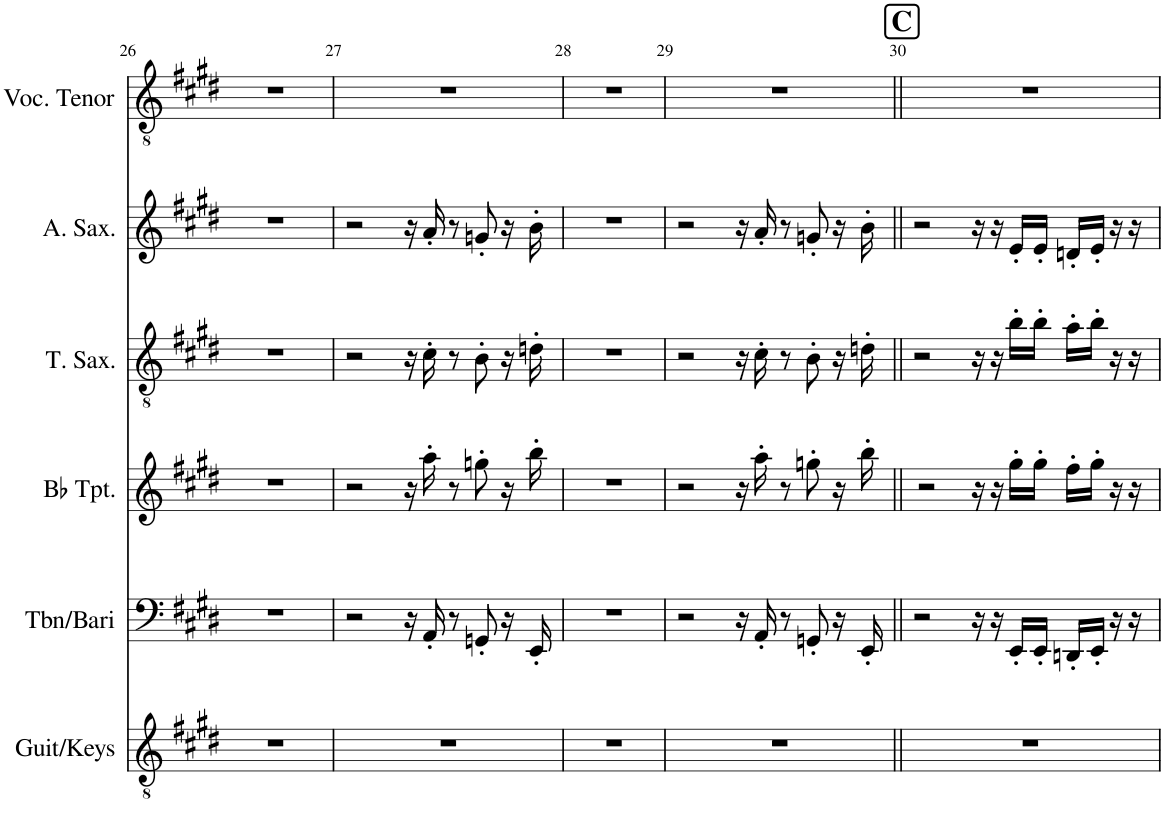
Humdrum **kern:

**kern	**kern	**kern	**kern	**kern	**kern
*part6	*part5	*part4	*part3	*part2	*part1
*staff6	*staff5	*staff4	*staff3	*staff2	*staff1
*I"Guit/Keys	*I"Tbn/Bari	*I"Bb Trumpet	*I"T. Sax.	*I"Alto Sax	*I"Voc. Tenor
*I'Guit/Keys	*I'Tbn/Bari	*I'Bb Tpt.	*I'T. Sax.	*I'A. Sax.	*I'Voc. Tenor
!!LO:PB:g=z
*clefGv2	*clefF4	*clefG2	*clefGv2	*clefG2	*clefGv2
*	*	*ITrd1c2	*ITrd8c14	*ITrd5c9	*
*k[f#c#g#d#]	*k[f#c#g#d#]	*k[f#c#g#d#]	*k[f#c#g#d#]	*k[f#c#g#d#]	*k[f#c#g#d#]
*M4/4	*M4/4	*M4/4	*M4/4	*M4/4	*M4/4
=26	=26	=26	=26	=26	=26
1r	1r	1r	1r	1r	1r
=27	=27	=27	=27	=27	=27
1r	2r	2r	2r	2r	1r
.	16r	16r	16r	16r	.
.	16AA'/	16aa'\	16c#'\	16a'/	.
.	8r	8r	8r	8r	.
.	8GGn'/	8ggn'\	8B'\	8gn'/	.
.	16r	16r	16r	16r	.
.	16EE'/	16bb'\	16dn'\	16b'\	.
=28	=28	=28	=28	=28	=28
1r	1r	1r	1r	1r	1r
=29	=29	=29	=29	=29	=29
1r	2r	2r	2r	2r	1r
.	16r	16r	16r	16r	.
.	16AA'/	16aa'\	16c#'\	16a'/	.
.	8r	8r	8r	8r	.
.	8GGn'/	8ggn'\	8B'\	8gn'/	.
.	16r	16r	16r	16r	.
.	16EE'/	16bb'\	16dn'\	16b'\	.
!!LO:REH:place=s1:a:B:cj:fs=14:t=C
=30||	=30||	=30||	=30||	=30||	=30||
1r	2r	2r	2r	2r	1r
.	16r	16r	16r	16r	.
.	16r	16r	16r	16r	.
.	16EE'/LL	16gg#'\LL	16b'\LL	16e'/LL	.
.	16EE'/JJ	16gg#'\JJ	16b'\JJ	16e'/JJ	.
.	16DDn'/LL	16ff#'\LL	16a'\LL	16dn'/LL	.
.	16EE'/JJ	16gg#'\JJ	16b'\JJ	16e'/JJ	.
.	16r	16r	16r	16r	.
.	16r	16r	16r	16r	.
=	=	=	=	=	=
*-	*-	*-	*-	*-	*-
